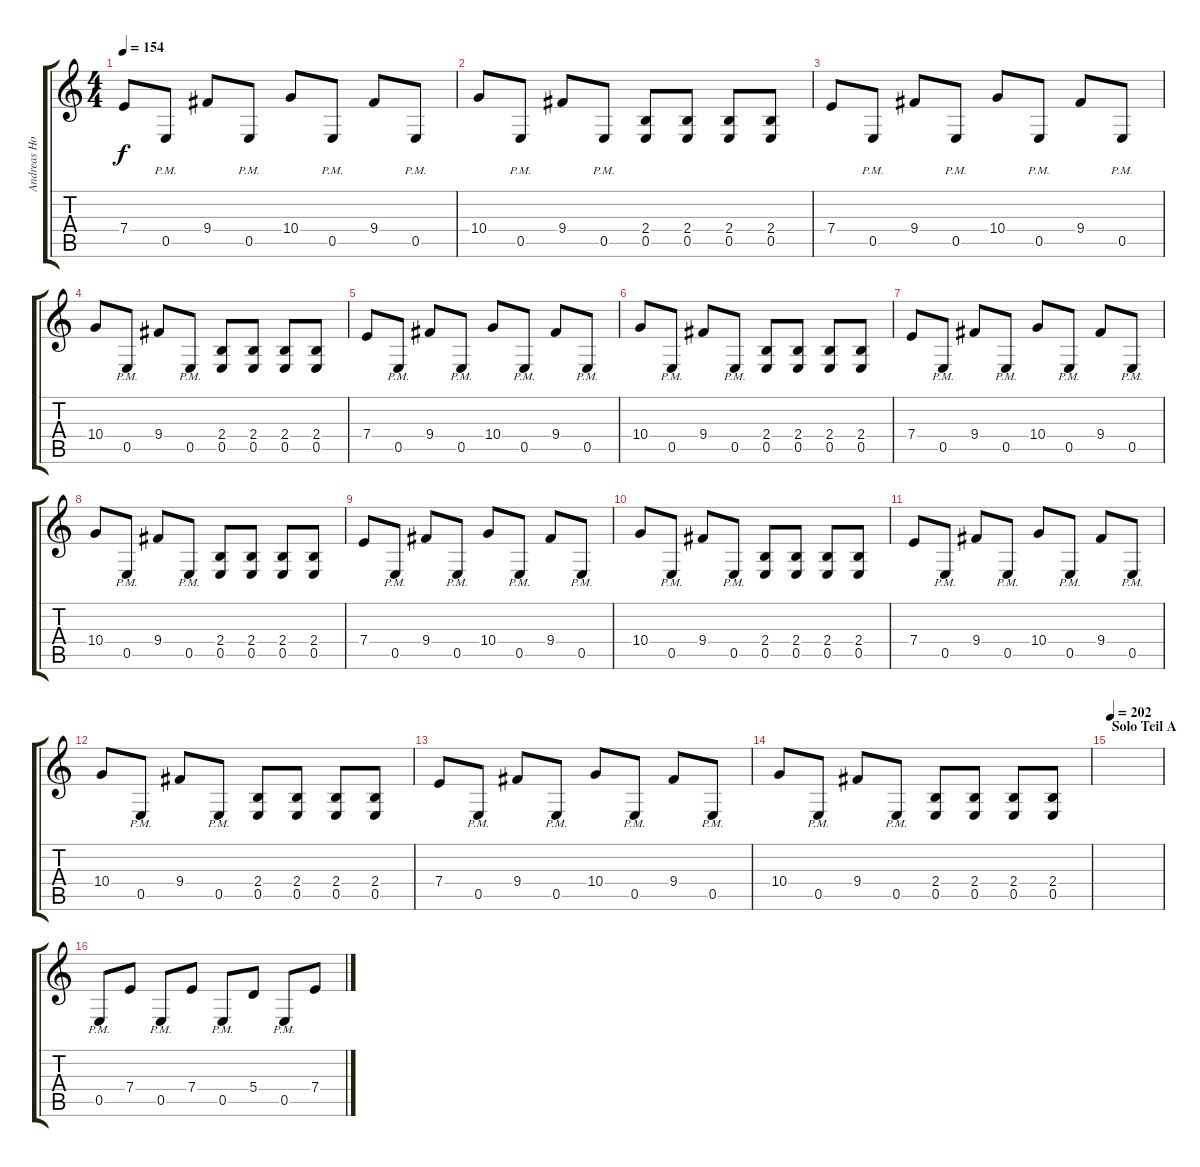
\track ("Andreas Holma" "Andreas Ho") {instrument distortionguitar}
\staff {score tabs}
\tuning (B3 Gb3 D3 A2 E2 B1) {hide}
\ts (4 4)
\tempo 154
\clef g2
\ks c
7.4.8{dy f} 0.5{pm}.8 9.4.8 0.5{pm}.8 10.4.8 0.5{pm}.8 9.4.8 0.5{pm}.8 |
10.4.8 0.5{pm}.8 9.4.8 0.5{pm}.8 (2.4 0.5).8 (2.4 0.5).8 (2.4 0.5).8 (2.4 0.5).8 |
7.4.8 0.5{pm}.8 9.4.8 0.5{pm}.8 10.4.8 0.5{pm}.8 9.4.8 0.5{pm}.8 |
10.4.8 0.5{pm}.8 9.4.8 0.5{pm}.8 (2.4 0.5).8 (2.4 0.5).8 (2.4 0.5).8 (2.4 0.5).8 |
7.4.8 0.5{pm}.8 9.4.8 0.5{pm}.8 10.4.8 0.5{pm}.8 9.4.8 0.5{pm}.8 |
10.4.8 0.5{pm}.8 9.4.8 0.5{pm}.8 (2.4 0.5).8 (2.4 0.5).8 (2.4 0.5).8 (2.4 0.5).8 |
7.4.8 0.5{pm}.8 9.4.8 0.5{pm}.8 10.4.8 0.5{pm}.8 9.4.8 0.5{pm}.8 |
10.4.8 0.5{pm}.8 9.4.8 0.5{pm}.8 (2.4 0.5).8 (2.4 0.5).8 (2.4 0.5).8 (2.4 0.5).8 |
7.4.8 0.5{pm}.8 9.4.8 0.5{pm}.8 10.4.8 0.5{pm}.8 9.4.8 0.5{pm}.8 |
10.4.8 0.5{pm}.8 9.4.8 0.5{pm}.8 (2.4 0.5).8 (2.4 0.5).8 (2.4 0.5).8 (2.4 0.5).8 |
7.4.8 0.5{pm}.8 9.4.8 0.5{pm}.8 10.4.8 0.5{pm}.8 9.4.8 0.5{pm}.8 |
10.4.8 0.5{pm}.8 9.4.8 0.5{pm}.8 (2.4 0.5).8 (2.4 0.5).8 (2.4 0.5).8 (2.4 0.5).8 |
7.4.8 0.5{pm}.8 9.4.8 0.5{pm}.8 10.4.8 0.5{pm}.8 9.4.8 0.5{pm}.8 |
10.4.8 0.5{pm}.8 9.4.8 0.5{pm}.8 (2.4 0.5).8 (2.4 0.5).8 (2.4 0.5).8 (2.4 0.5).8 |
\section ("" "Solo Teil A")
\tempo 202
|
0.5{pm}.8 7.4.8 0.5{pm}.8 7.4.8 0.5{pm}.8 5.4.8 0.5{pm}.8 7.4.8
